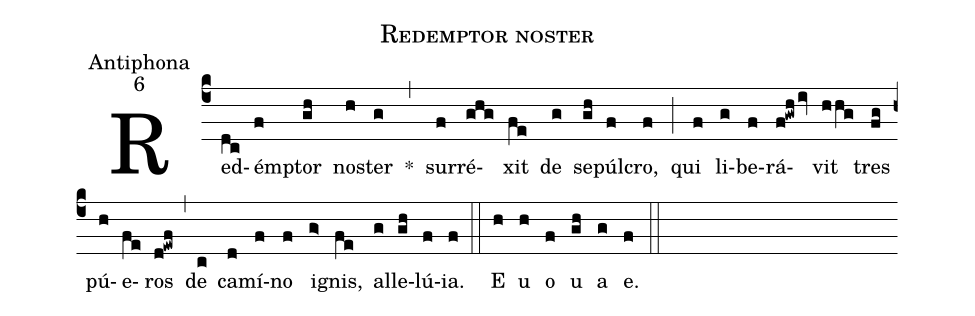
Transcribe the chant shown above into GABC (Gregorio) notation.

name:Redemptor noster;
office-part:Antiphona;
mode:6;
%%
(c4)Red(dc)ém(f)ptor(gh) no(h)ster(g) *(,) sur(f)ré(ghg)xit(fe) de(g) se(gh)púl(f)cro,(f) (;) qui(f) li(g)be(f)rá(f!gwh/iv)vit(hhg) tres(fg) pú(h)e(fe)ros(d!ewf) (,) de(c) ca(d)mí(f)no(f) i(g>)gnis,(fe) al(g)le(gh)lú(f)ia.(f) (::) E(h) u(h) o(f) u(gh) a(g) e.(f) (::)
